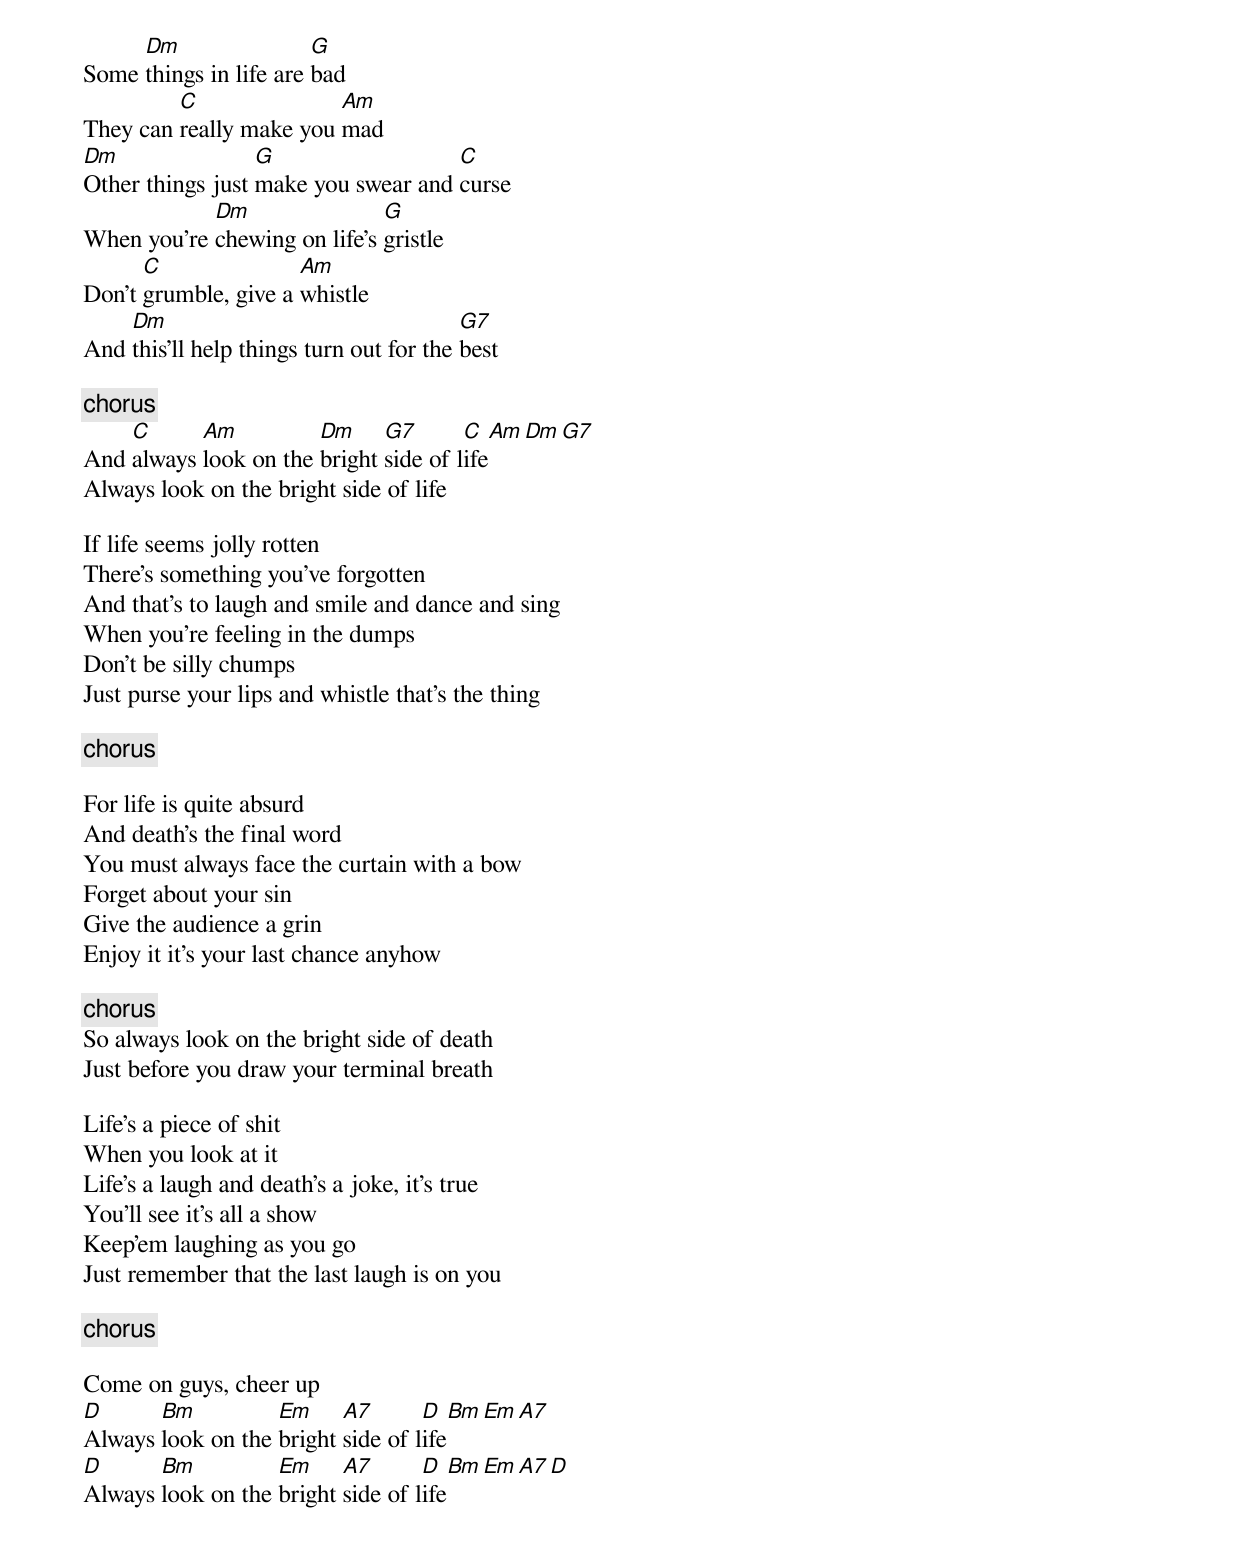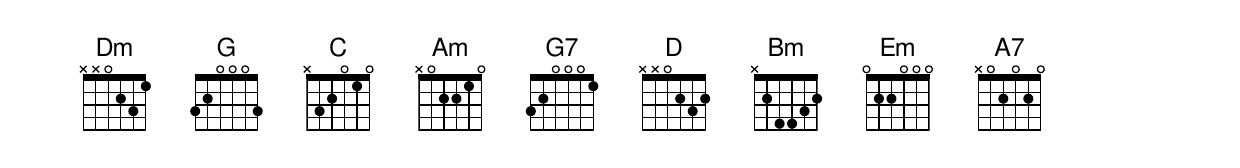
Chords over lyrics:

     Dm                 G
Some things in life are bad
         C               Am
They can really make you mad
Dm                G                  C
Other things just make you swear and curse
            Dm                G
When you're chewing on life's gristle
      C               Am
Don't grumble, give a whistle
    Dm                                   G7
And this'll help things turn out for the best

[chorus]
    C      Am          Dm     G7       C  Am Dm G7
And always look on the bright side of life
Always look on the bright side of life

If life seems jolly rotten
There's something you've forgotten
And that's to laugh and smile and dance and sing
When you're feeling in the dumps
Don't be silly chumps
Just purse your lips and whistle that's the thing

[chorus]

For life is quite absurd
And death's the final word
You must always face the curtain with a bow
Forget about your sin
Give the audience a grin
Enjoy it it's your last chance anyhow

[chorus]
So always look on the bright side of death
Just before you draw your terminal breath

Life's a piece of shit
When you look at it
Life's a laugh and death's a joke, it's true
You'll see it's all a show
Keep'em laughing as you go
Just remember that the last laugh is on you

[chorus]

Come on guys, cheer up
D      Bm          Em     A7       D  Bm Em A7
Always look on the bright side of life
D      Bm          Em     A7       D  Bm Em A7 D
Always look on the bright side of life
